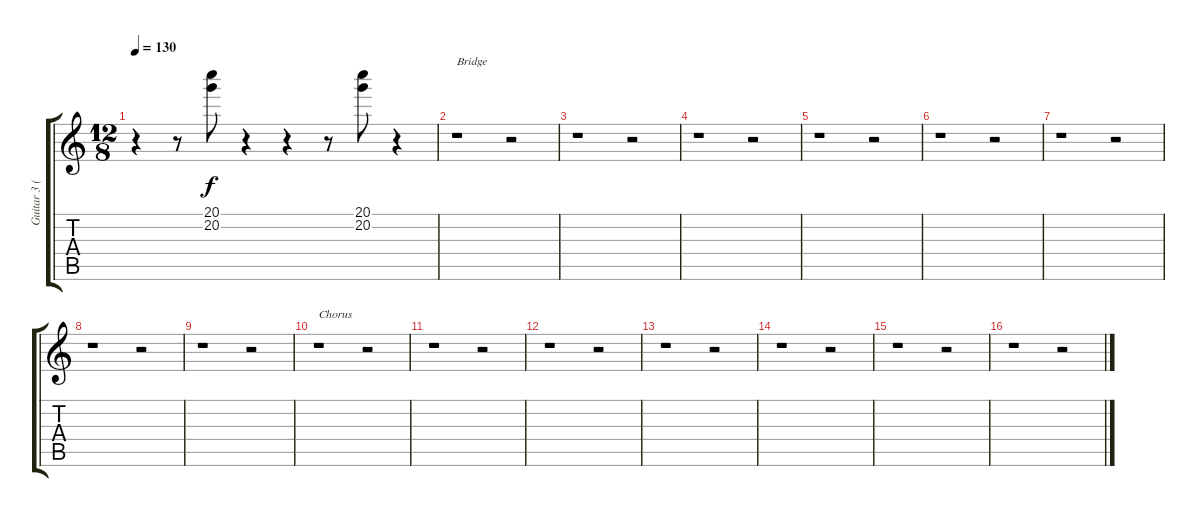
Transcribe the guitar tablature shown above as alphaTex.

\track ("Guitar 3 (Verse)" "Guitar 3 (") {instrument electricguitarclean}
\staff {score tabs}
\tuning (E4 B3 G3 D3 A2 E2) {hide}
\ts (12 8)
\tempo 130
\clef g2
\ks c
r.4{dy f} r.8 (20.1 20.2).8 r.4 r.4 r.8 (20.1 20.2).8 r.4 |
r.1{txt "Bridge"} r.2 |
r.1 r.2 |
r.1 r.2 |
r.1 r.2 |
r.1 r.2 |
r.1 r.2 |
r.1 r.2 |
r.1 r.2 |
r.1{txt "Chorus"} r.2 |
r.1 r.2 |
r.1 r.2 |
r.1 r.2 |
r.1 r.2 |
r.1 r.2 |
r.1 r.2
